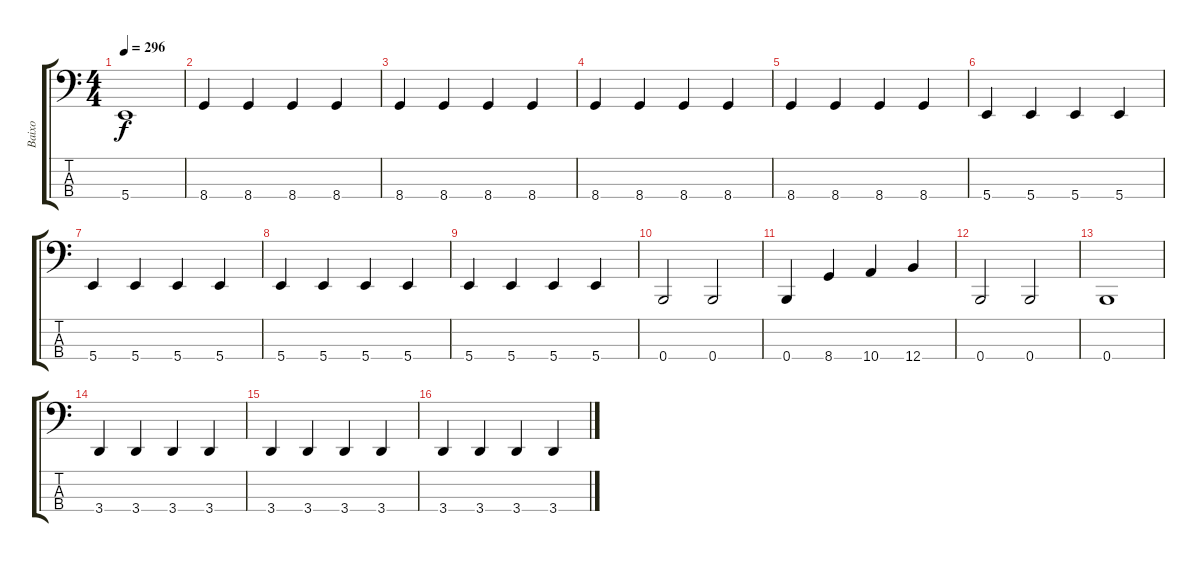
\track ("Baixo" "Baixo") {instrument electricbassfinger}
\staff {score tabs}
\tuning (E2 B1 Gb1 B0) {hide}
\ts (4 4)
\tempo 296
\clef f4
\ks c
5.4.1{dy f} |
8.4.4 8.4.4 8.4.4 8.4.4 |
8.4.4 8.4.4 8.4.4 8.4.4 |
8.4.4 8.4.4 8.4.4 8.4.4 |
8.4.4 8.4.4 8.4.4 8.4.4 |
5.4.4 5.4.4 5.4.4 5.4.4 |
5.4.4 5.4.4 5.4.4 5.4.4 |
5.4.4 5.4.4 5.4.4 5.4.4 |
5.4.4 5.4.4 5.4.4 5.4.4 |
0.4.2 0.4.2 |
0.4.4 8.4.4 10.4.4 12.4.4 |
0.4.2 0.4.2 |
0.4.1 |
3.4.4 3.4.4 3.4.4 3.4.4 |
3.4.4 3.4.4 3.4.4 3.4.4 |
3.4.4 3.4.4 3.4.4 3.4.4
